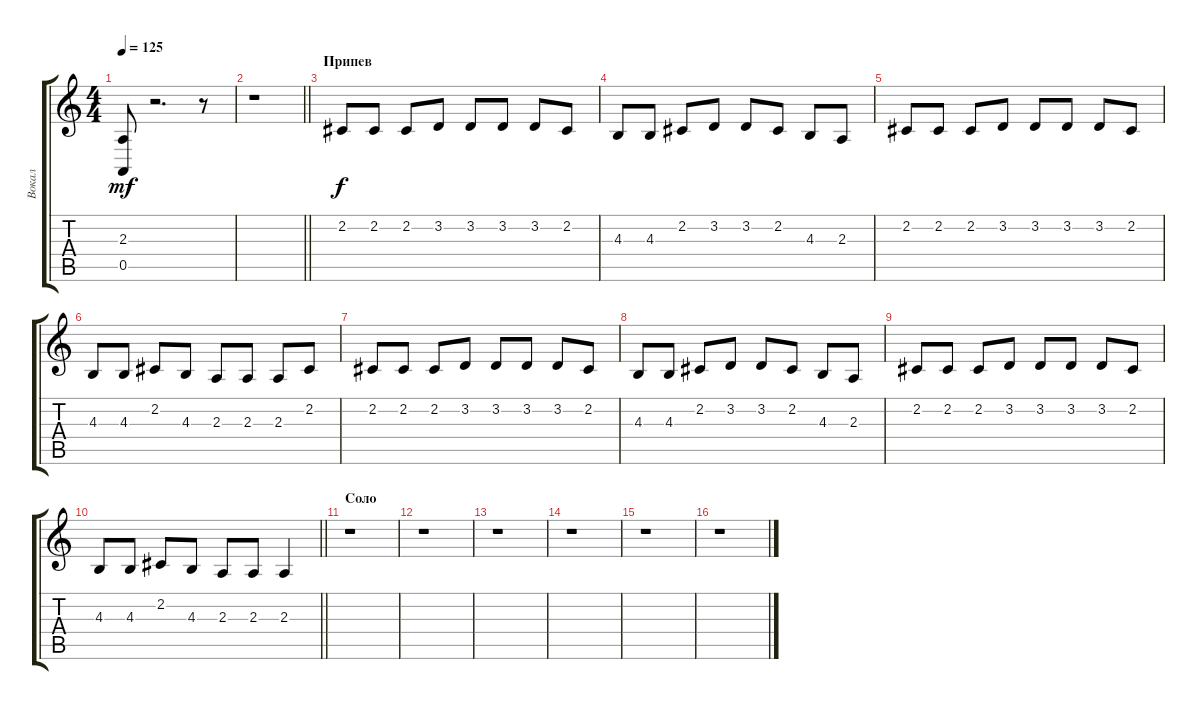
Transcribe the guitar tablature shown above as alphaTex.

\track ("Вокал" "Вокал") {instrument tenorsax}
\staff {score tabs}
\tuning (E4 B3 G3 D3 A2 E2) {hide}
\ts (4 4)
\tempo 125
\clef g2
\ks c
(2.3 0.5).8{dy mf} r.2{d} r.8 |
\barLineRight lightlight
r.1 |
\section ("" "Припев")
2.2.8{dy f} 2.2.8 2.2.8 3.2.8 3.2.8 3.2.8 3.2.8 2.2.8 |
4.3.8 4.3.8 2.2.8 3.2.8 3.2.8 2.2.8 4.3.8 2.3.8 |
2.2.8 2.2.8 2.2.8 3.2.8 3.2.8 3.2.8 3.2.8 2.2.8 |
4.3.8 4.3.8 2.2.8 4.3.8 2.3.8 2.3.8 2.3.8 2.2.8 |
2.2.8 2.2.8 2.2.8 3.2.8 3.2.8 3.2.8 3.2.8 2.2.8 |
4.3.8 4.3.8 2.2.8 3.2.8 3.2.8 2.2.8 4.3.8 2.3.8 |
2.2.8 2.2.8 2.2.8 3.2.8 3.2.8 3.2.8 3.2.8 2.2.8 |
\barLineRight lightlight
4.3.8 4.3.8 2.2.8 4.3.8 2.3.8 2.3.8 2.3.4 |
\section ("" "Соло")
r.1 |
r.1 |
r.1 |
r.1 |
r.1 |
r.1
